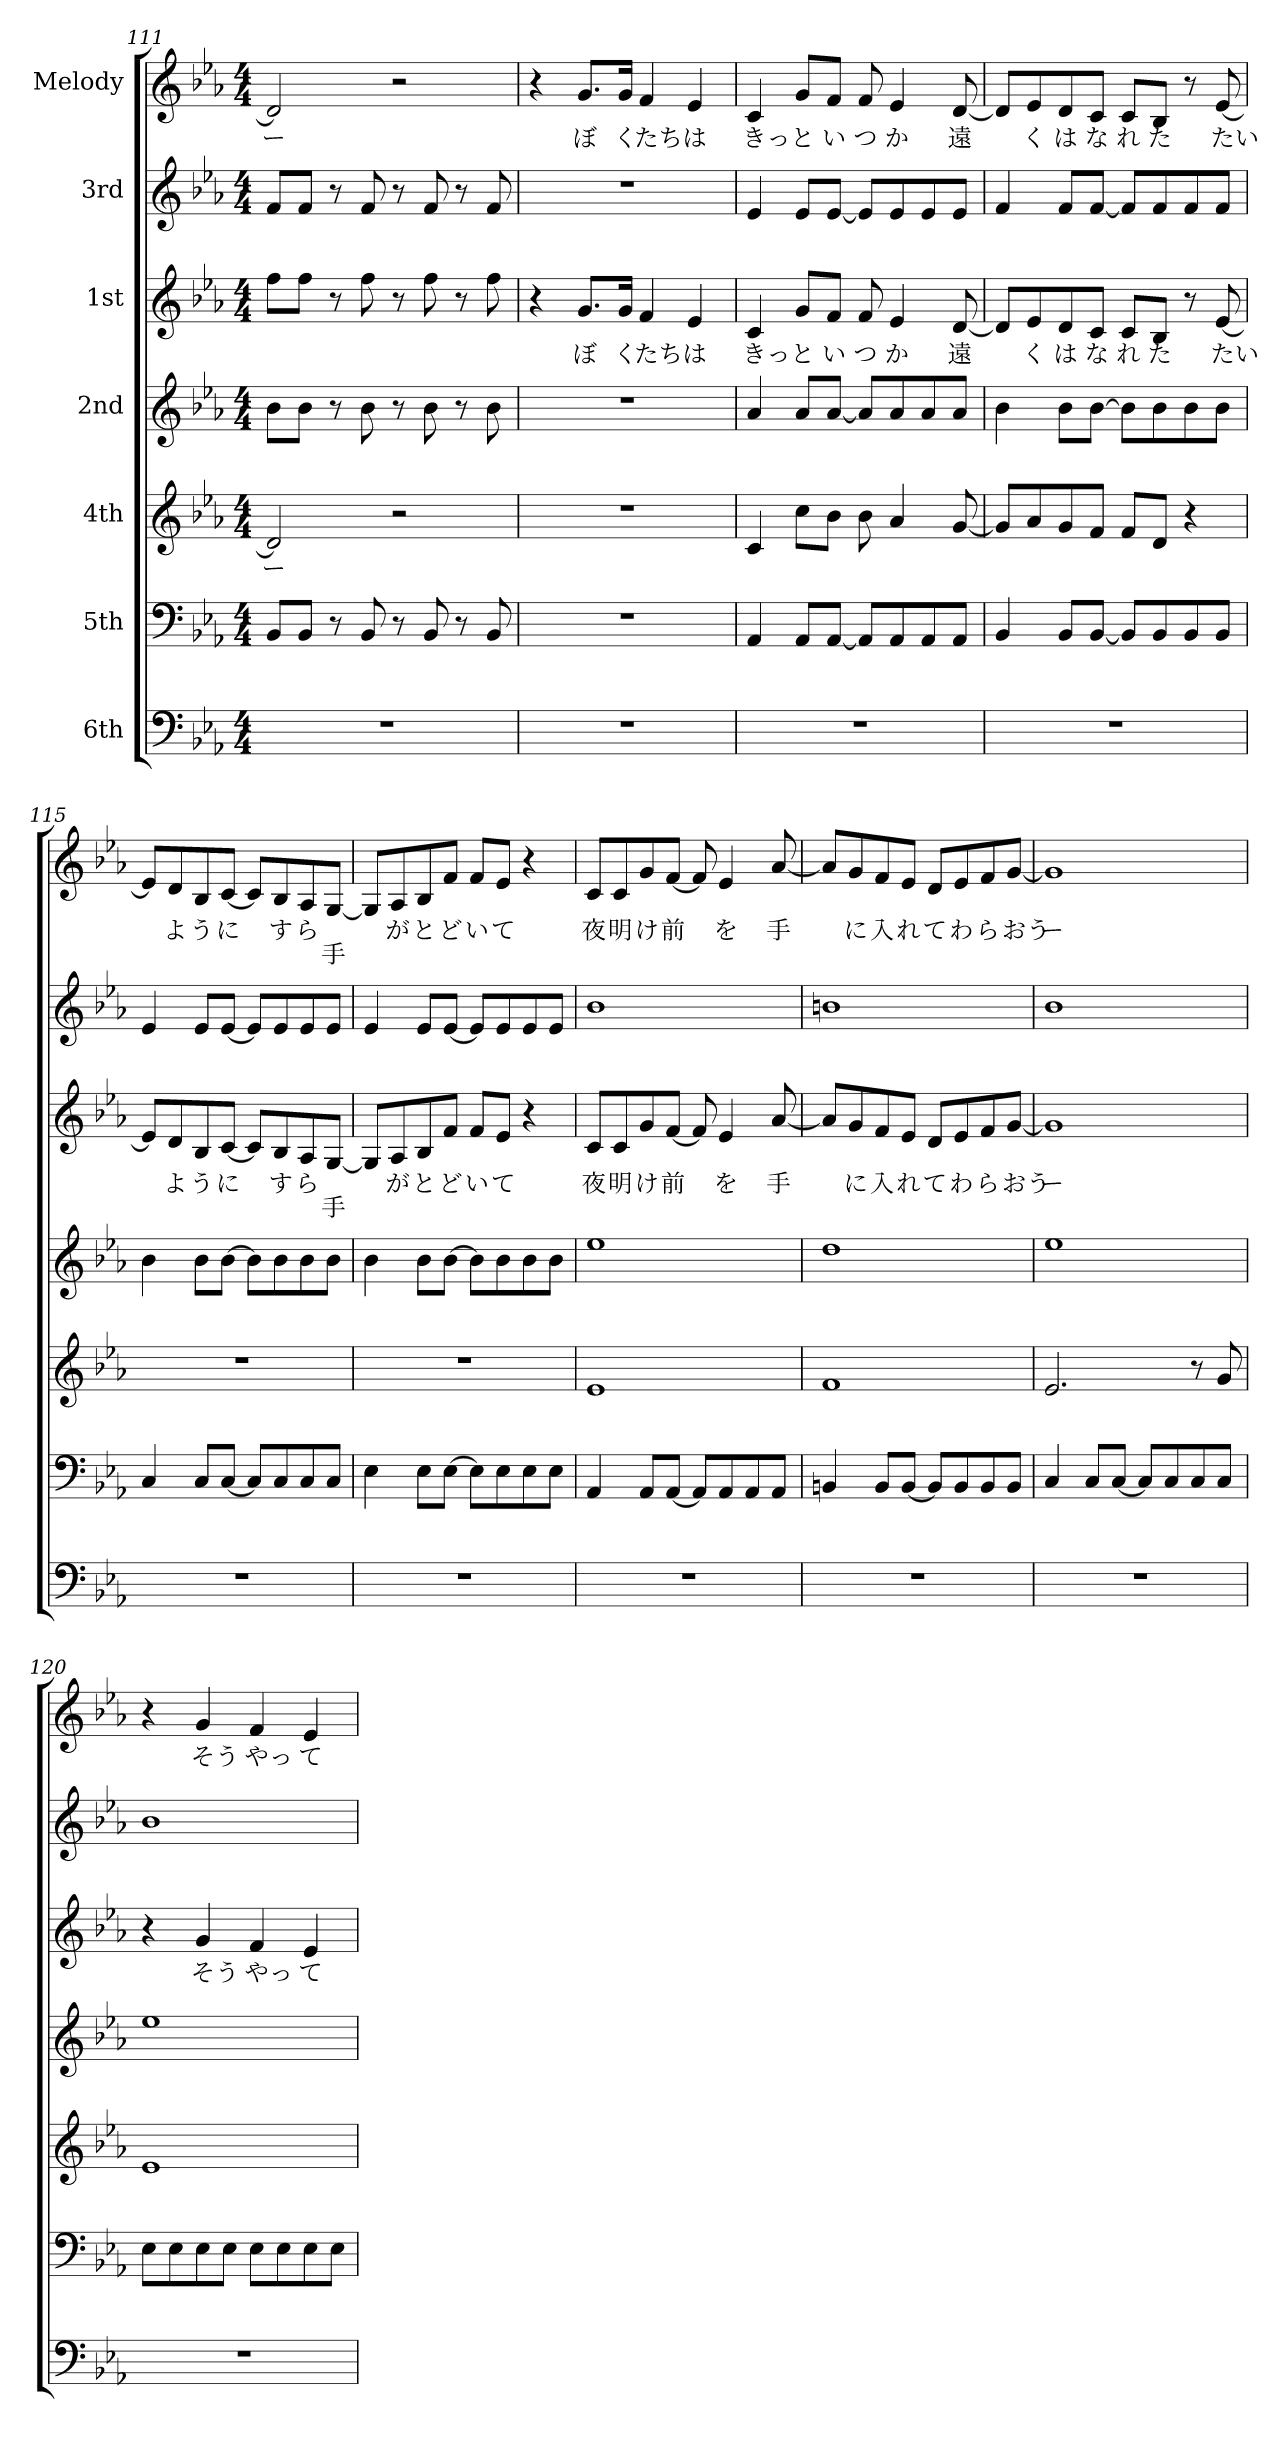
**kern	**kern	**kern	**text	**kern	**kern	**text	**text	**kern	**kern	**text	**text
*part7	*part6	*part5	*part5	*part4	*part3	*part3	*part3	*part2	*part1	*part1	*part1
*staff7	*staff6	*staff5	*staff5	*staff4	*staff3	*staff3	*staff3	*staff2	*staff1	*staff1	*staff1
*I"6th	*I"5th	*I"4th	*	*I"2nd	*I"1st	*	*	*I"3rd	*I"Melody	*	*
*clefF4	*clefF4	*clefG2	*	*clefG2	*clefG2	*	*	*clefG2	*clefG2	*	*
*k[b-e-a-]	*k[b-e-a-]	*k[b-e-a-]	*	*k[b-e-a-]	*k[b-e-a-]	*	*	*k[b-e-a-]	*k[b-e-a-]	*	*
*M4/4	*M4/4	*M4/4	*	*M4/4	*M4/4	*	*	*M4/4	*M4/4	*	*
=111	=111	=111	=111	=111	=111	=111	=111	=111	=111	=111	=111
1r	8BB-L	2d]	ー	8b-L	8ffL	.	.	8fL	2d]	ー	.
.	8BB-J	.	.	8b-J	8ffJ	.	.	8fJ	.	.	.
.	8r	.	.	8r	8r	.	.	8r	.	.	.
.	8BB-	.	.	8b-	8ff	.	.	8f	.	.	.
.	8r	2r	.	8r	8r	.	.	8r	2r	.	.
.	8BB-	.	.	8b-	8ff	.	.	8f	.	.	.
.	8r	.	.	8r	8r	.	.	8r	.	.	.
.	8BB-	.	.	8b-	8ff	.	.	8f	.	.	.
=112	=112	=112	=112	=112	=112	=112	=112	=112	=112	=112	=112
1r	1r	1r	.	1r	4r	.	.	1r	4r	.	.
.	.	.	.	.	8.gL	ぼ	.	.	8.gL	ぼ	.
.	.	.	.	.	16gJk	く	.	.	16gJk	く	.
.	.	.	.	.	4f	たち	.	.	4f	たち	.
.	.	.	.	.	4e-	は	.	.	4e-	は	.
=113	=113	=113	=113	=113	=113	=113	=113	=113	=113	=113	=113
1r	4AA-	4c	.	4a-	4c	きっ	.	4e-	4c	きっ	.
.	8AA-L	8ccL	.	8a-L	8gL	と	.	8e-L	8gL	と	.
.	[8AA-J	8b-J	.	[8a-J	8fJ	い	.	[8e-J	8fJ	い	.
.	8AA-L]	8b-	.	8a-L]	8f	つ	.	8e-L]	8f	つ	.
.	8AA-	4a-	.	8a-	4e-	か	.	8e-	4e-	か	.
.	8AA-	.	.	8a-	.	.	.	8e-	.	.	.
.	8AA-J	[8g	.	8a-J	[8d	遠	.	8e-J	[8d	遠	.
=114	=114	=114	=114	=114	=114	=114	=114	=114	=114	=114	=114
1r	4BB-	8gL]	.	4b-	8dL]	.	.	4f	8dL]	.	.
.	.	8a-	.	.	8e-	く	.	.	8e-	く	.
.	8BB-L	8g	.	8b-L	8d	は	.	8fL	8d	は	.
.	[8BB-J	8fJ	.	[8b-J	8cJ	な	.	[8fJ	8cJ	な	.
.	8BB-L]	8fL	.	8b-L]	8cL	れ	.	8fL]	8cL	れ	.
.	8BB-	8dJ	.	8b-	8B-J	た	.	8f	8B-J	た	.
.	8BB-	4r	.	8b-	8r	.	.	8f	8r	.	.
.	8BB-J	.	.	8b-J	[8e-	たい	.	8fJ	[8e-	たい	.
=115	=115	=115	=115	=115	=115	=115	=115	=115	=115	=115	=115
1r	4C	1r	.	4b-	8e-L]	.	.	4e-	8e-L]	.	.
.	.	.	.	.	8d	よ	.	.	8d	よ	.
.	8CL	.	.	8b-L	8B-	う	.	8e-L	8B-	う	.
.	[8CJ	.	.	[8b-J	[8cJ	に	.	[8e-J	[8cJ	に	.
.	8CL]	.	.	8b-L]	8cL]	.	.	8e-L]	8cL]	.	.
.	8C	.	.	8b-	8B-	す	.	8e-	8B-	す	.
.	8C	.	.	8b-	8A-	ら	.	8e-	8A-	ら	.
.	8CJ	.	.	8b-J	[8GJ	.	手	8e-J	[8GJ	.	手
=116	=116	=116	=116	=116	=116	=116	=116	=116	=116	=116	=116
1r	4E-	1r	.	4b-	8GL]	.	.	4e-	8GL]	.	.
.	.	.	.	.	8A-	が	.	.	8A-	が	.
.	8E-L	.	.	8b-L	8B-	と	.	8e-L	8B-	と	.
.	[8E-J	.	.	[8b-J	8fJ	ど	.	[8e-J	8fJ	ど	.
.	8E-L]	.	.	8b-L]	8fL	い	.	8e-L]	8fL	い	.
.	8E-	.	.	8b-	8e-J	て	.	8e-	8e-J	て	.
.	8E-	.	.	8b-	4r	.	.	8e-	4r	.	.
.	8E-J	.	.	8b-J	.	.	.	8e-J	.	.	.
=117	=117	=117	=117	=117	=117	=117	=117	=117	=117	=117	=117
1r	4AA-	1e-	.	1ee-	8cL	夜	.	1b-	8cL	夜	.
.	.	.	.	.	8c	明	.	.	8c	明	.
.	8AA-L	.	.	.	8g	け	.	.	8g	け	.
.	[8AA-J	.	.	.	[8fJ	前	.	.	[8fJ	前	.
.	8AA-L]	.	.	.	8f]	.	.	.	8f]	.	.
.	8AA-	.	.	.	4e-	を	.	.	4e-	を	.
.	8AA-	.	.	.	.	.	.	.	.	.	.
.	8AA-J	.	.	.	[8a-	手	.	.	[8a-	手	.
=118	=118	=118	=118	=118	=118	=118	=118	=118	=118	=118	=118
1r	4BBn	1f	.	1dd	8a-L]	.	.	1bn	8a-L]	.	.
.	.	.	.	.	8g	に	.	.	8g	に	.
.	8BBL	.	.	.	8f	入	.	.	8f	入	.
.	[8BBJ	.	.	.	8e-J	れ	.	.	8e-J	れ	.
.	8BBL]	.	.	.	8dL	て	.	.	8dL	て	.
.	8BB	.	.	.	8e-	わ	.	.	8e-	わ	.
.	8BB	.	.	.	8f	ら	.	.	8f	ら	.
.	8BBJ	.	.	.	[8gJ	おう	.	.	[8gJ	おう	.
=119	=119	=119	=119	=119	=119	=119	=119	=119	=119	=119	=119
1r	4C	2.e-	.	1ee-	1g]	ー	.	1b-	1g]	ー	.
.	8CL	.	.	.	.	.	.	.	.	.	.
.	[8CJ	.	.	.	.	.	.	.	.	.	.
.	8CL]	.	.	.	.	.	.	.	.	.	.
.	8C	.	.	.	.	.	.	.	.	.	.
.	8C	8r	.	.	.	.	.	.	.	.	.
.	8CJ	8g	.	.	.	.	.	.	.	.	.
=120	=120	=120	=120	=120	=120	=120	=120	=120	=120	=120	=120
1r	8E-L	1e-	.	1ee-	4r	.	.	1b-	4r	.	.
.	8E-	.	.	.	.	.	.	.	.	.	.
.	8E-	.	.	.	4g	そう	.	.	4g	そう	.
.	8E-J	.	.	.	.	.	.	.	.	.	.
.	8E-L	.	.	.	4f	やっ	.	.	4f	やっ	.
.	8E-	.	.	.	.	.	.	.	.	.	.
.	8E-	.	.	.	4e-	て	.	.	4e-	て	.
.	8E-J	.	.	.	.	.	.	.	.	.	.
=	=	=	=	=	=	=	=	=	=	=	=
*-	*-	*-	*-	*-	*-	*-	*-	*-	*-	*-	*-
